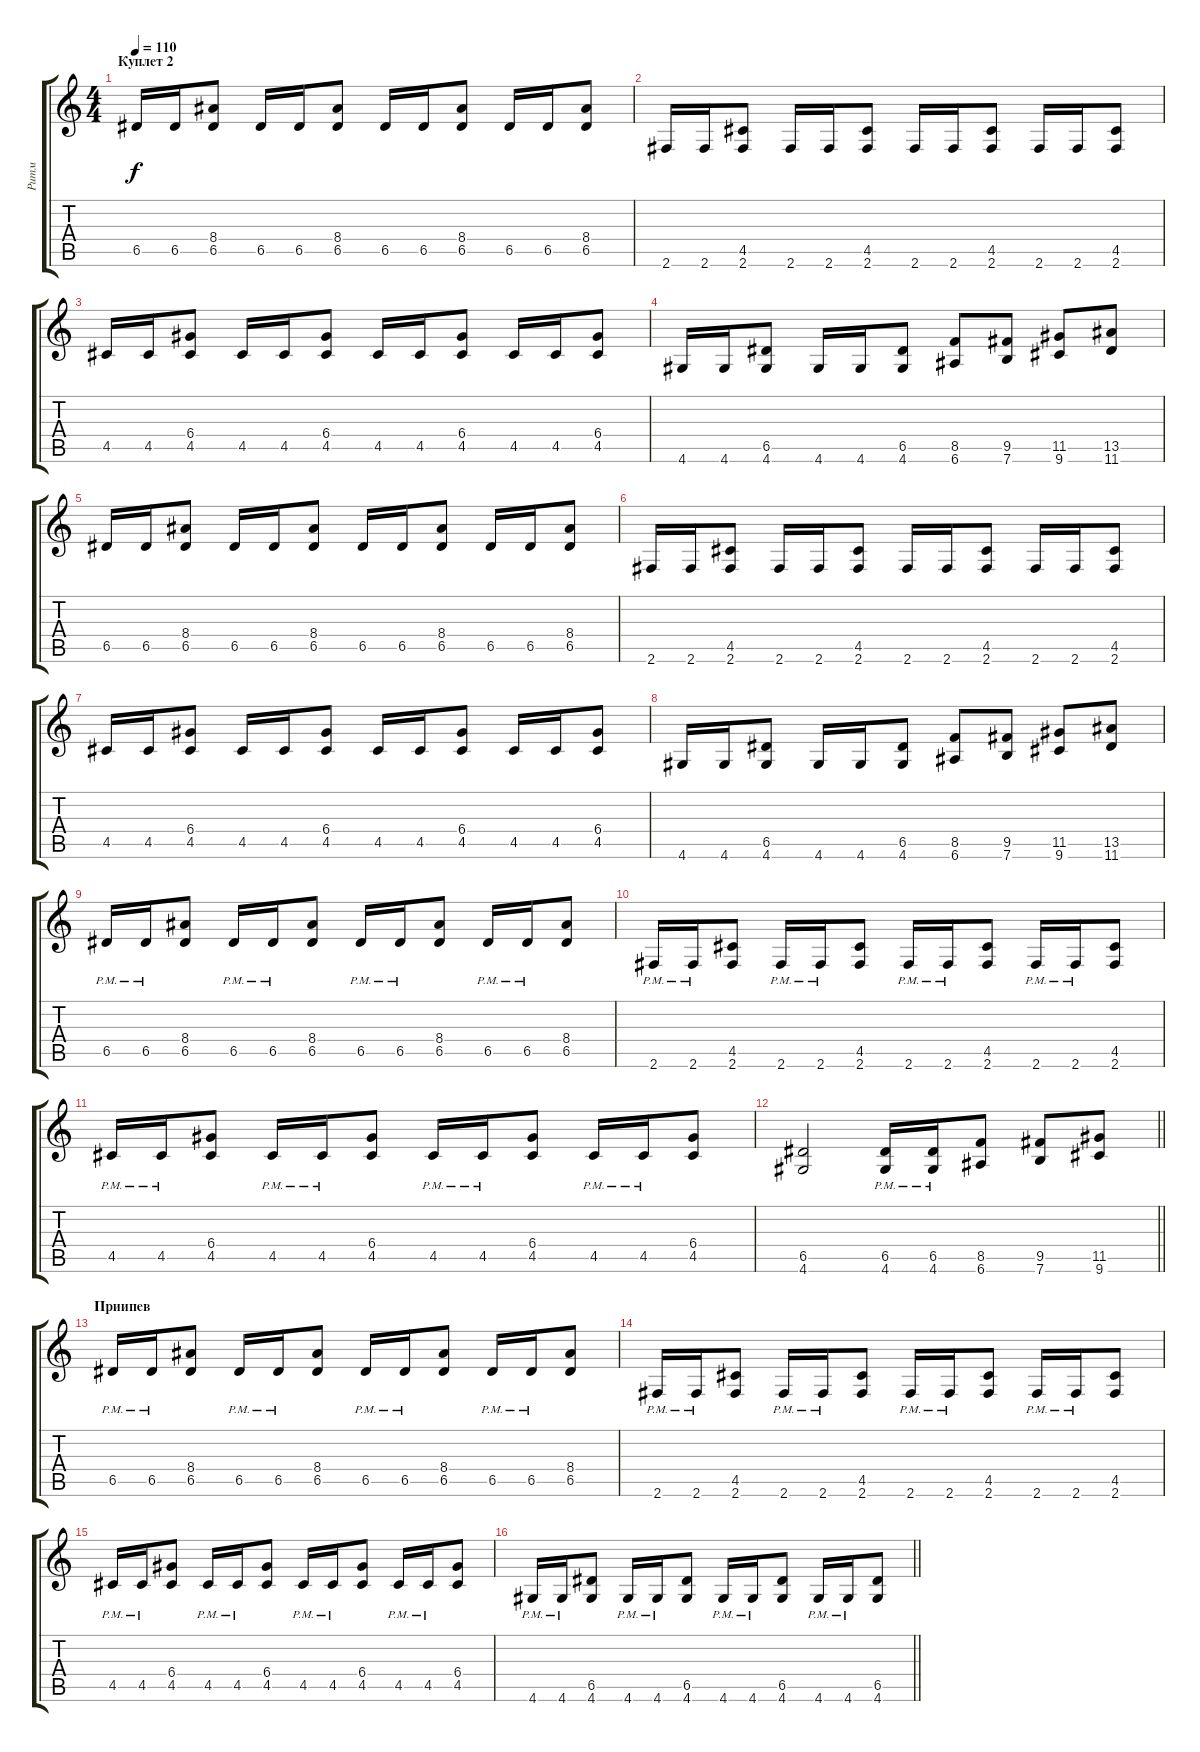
\track ("Ритм" "Ритм") {instrument distortionguitar}
\staff {score tabs}
\tuning (E4 B3 G3 D3 A2 E2) {hide}
\ts (4 4)
\section ("" "Куплет 2")
\tempo 110
\clef g2
\ks c
6.5.16{dy f} 6.5.16 (8.4 6.5).8 6.5.16 6.5.16 (8.4 6.5).8 6.5.16 6.5.16 (8.4 6.5).8 6.5.16 6.5.16 (8.4 6.5).8 |
2.6.16 2.6.16 (4.5 2.6).8 2.6.16 2.6.16 (4.5 2.6).8 2.6.16 2.6.16 (4.5 2.6).8 2.6.16 2.6.16 (4.5 2.6).8 |
4.5.16 4.5.16 (6.4 4.5).8 4.5.16 4.5.16 (6.4 4.5).8 4.5.16 4.5.16 (6.4 4.5).8 4.5.16 4.5.16 (6.4 4.5).8 |
4.6.16 4.6.16 (6.5 4.6).8 4.6.16 4.6.16 (6.5 4.6).8 (8.5 6.6).8 (9.5 7.6).8 (11.5 9.6).8 (13.5 11.6).8 |
6.5.16 6.5.16 (8.4 6.5).8 6.5.16 6.5.16 (8.4 6.5).8 6.5.16 6.5.16 (8.4 6.5).8 6.5.16 6.5.16 (8.4 6.5).8 |
2.6.16 2.6.16 (4.5 2.6).8 2.6.16 2.6.16 (4.5 2.6).8 2.6.16 2.6.16 (4.5 2.6).8 2.6.16 2.6.16 (4.5 2.6).8 |
4.5.16 4.5.16 (6.4 4.5).8 4.5.16 4.5.16 (6.4 4.5).8 4.5.16 4.5.16 (6.4 4.5).8 4.5.16 4.5.16 (6.4 4.5).8 |
4.6.16 4.6.16 (6.5 4.6).8 4.6.16 4.6.16 (6.5 4.6).8 (8.5 6.6).8 (9.5 7.6).8 (11.5 9.6).8 (13.5 11.6).8 |
6.5{pm}.16 6.5{pm}.16 (8.4 6.5).8 6.5{pm}.16 6.5{pm}.16 (8.4 6.5).8 6.5{pm}.16 6.5{pm}.16 (8.4 6.5).8 6.5{pm}.16 6.5{pm}.16 (8.4 6.5).8 |
2.6{pm}.16 2.6{pm}.16 (4.5 2.6).8 2.6{pm}.16 2.6{pm}.16 (4.5 2.6).8 2.6{pm}.16 2.6{pm}.16 (4.5 2.6).8 2.6{pm}.16 2.6{pm}.16 (4.5 2.6).8 |
4.5{pm}.16 4.5{pm}.16 (6.4 4.5).8 4.5{pm}.16 4.5{pm}.16 (6.4 4.5).8 4.5{pm}.16 4.5{pm}.16 (6.4 4.5).8 4.5{pm}.16 4.5{pm}.16 (6.4 4.5).8 |
\barLineRight lightlight
(6.5 4.6).2 (6.5{pm} 4.6{pm}).16 (6.5{pm} 4.6{pm}).16 (8.5 6.6).8 (9.5 7.6).8 (11.5 9.6).8 |
\section ("" "Приипев")
6.5{pm}.16 6.5{pm}.16 (8.4 6.5).8 6.5{pm}.16 6.5{pm}.16 (8.4 6.5).8 6.5{pm}.16 6.5{pm}.16 (8.4 6.5).8 6.5{pm}.16 6.5{pm}.16 (8.4 6.5).8 |
2.6{pm}.16 2.6{pm}.16 (4.5 2.6).8 2.6{pm}.16 2.6{pm}.16 (4.5 2.6).8 2.6{pm}.16 2.6{pm}.16 (4.5 2.6).8 2.6{pm}.16 2.6{pm}.16 (4.5 2.6).8 |
4.5{pm}.16 4.5{pm}.16 (6.4 4.5).8 4.5{pm}.16 4.5{pm}.16 (6.4 4.5).8 4.5{pm}.16 4.5{pm}.16 (6.4 4.5).8 4.5{pm}.16 4.5{pm}.16 (6.4 4.5).8 |
\barLineRight lightlight
4.6{pm}.16 4.6{pm}.16 (6.5 4.6).8 4.6{pm}.16 4.6{pm}.16 (6.5 4.6).8 4.6{pm}.16 4.6{pm}.16 (6.5 4.6).8 4.6{pm}.16 4.6{pm}.16 (6.5 4.6).8
